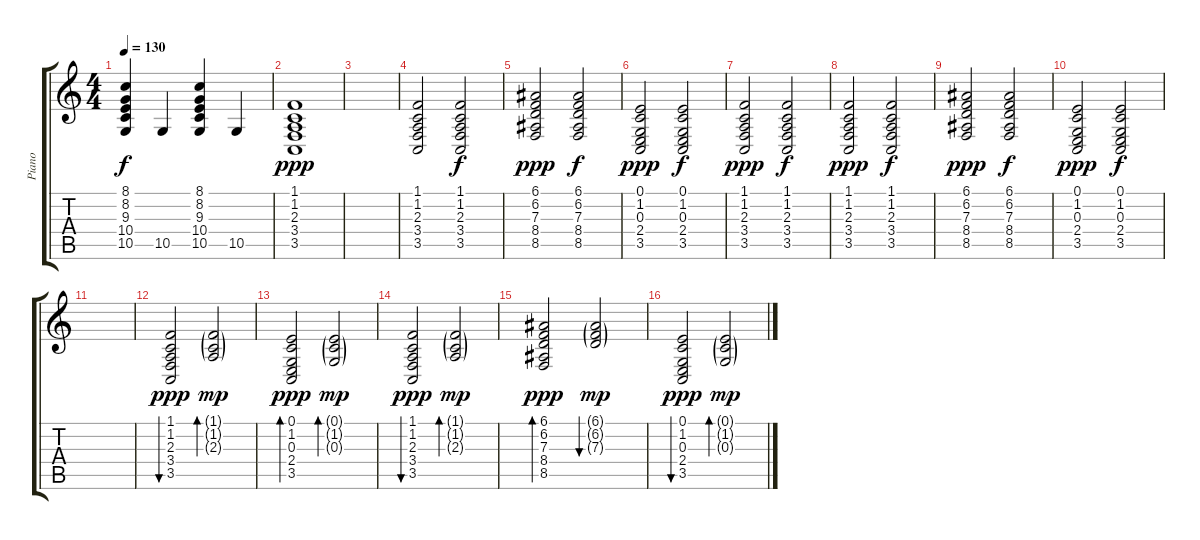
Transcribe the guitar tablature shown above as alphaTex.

\track ("Piano" "Piano") {instrument brightacousticpiano}
\staff {score tabs}
\tuning (E4 B3 G3 D3 A2 E2) {hide}
\ts (4 4)
\tempo 130
\clef g2
\ks c
(8.1 8.2 9.3 10.4 10.5).4{dy f} 10.5.4 (8.1 8.2 9.3 10.4 10.5).4 10.5.4 |
(1.1 1.2 2.3 3.4 3.5).1{dy ppp} |
|
(1.1 1.2 2.3 3.4 3.5).2 (1.1 1.2 2.3 3.4 3.5).2{dy f} |
(6.1 6.2 7.3 8.4 8.5).2{dy ppp} (6.1 6.2 7.3 8.4 8.5).2{dy f} |
(0.1 1.2 0.3 2.4 3.5).2{dy ppp} (0.1 1.2 0.3 2.4 3.5).2{dy f} |
(1.1 1.2 2.3 3.4 3.5).2{dy ppp} (1.1 1.2 2.3 3.4 3.5).2{dy f} |
(1.1 1.2 2.3 3.4 3.5).2{dy ppp} (1.1 1.2 2.3 3.4 3.5).2{dy f} |
(6.1 6.2 7.3 8.4 8.5).2{dy ppp} (6.1 6.2 7.3 8.4 8.5).2{dy f} |
(0.1 1.2 0.3 2.4 3.5).2{dy ppp} (0.1 1.2 0.3 2.4 3.5).2{dy f} |
|
(1.1 1.2 2.3 3.4 3.5).2{bu 240 dy ppp} (1.1{g} 1.2{g} 2.3{g}).2{bd 60 dy mp} |
(0.1 1.2 0.3 2.4 3.5).2{bd 30 dy ppp} (0.1{g} 1.2{g} 0.3{g}).2{bd 60 dy mp} |
(1.1 1.2 2.3 3.4 3.5).2{bu 240 dy ppp} (1.1{g} 1.2{g} 2.3{g}).2{bd 60 dy mp} |
(6.1 6.2 7.3 8.4 8.5).2{bd 60 dy ppp} (6.1{g} 6.2{g} 7.3{g}).2{bu 60 dy mp} |
(0.1 1.2 0.3 2.4 3.5).2{bu 240 dy ppp} (0.1{g} 1.2{g} 0.3{g}).2{bd 60 dy mp}
